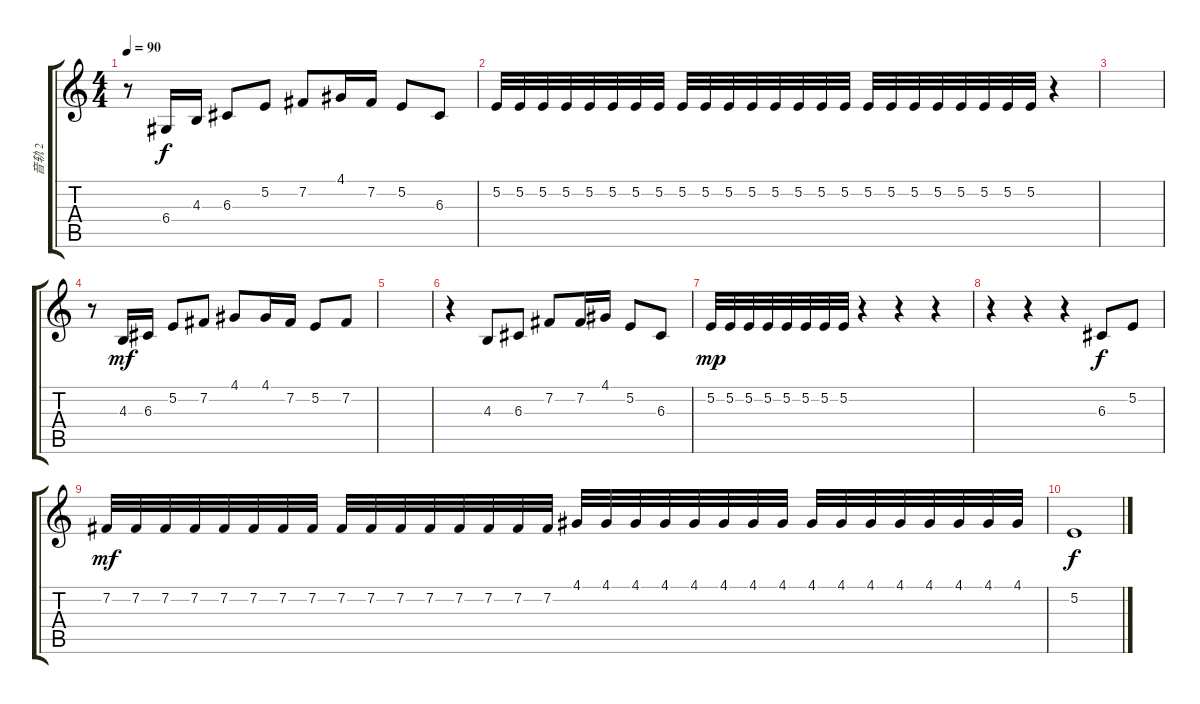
\track ("音轨 2" "音轨 2") {instrument shamisen}
\staff {score tabs}
\tuning (E4 B3 G3 D3 A2 E2) {hide}
\ts (4 4)
\tempo 90
\clef g2
\ks c
r.8{dy f} 6.4.16 4.3.16 6.3.8 5.2.8 7.2.8 4.1.16 7.2.16 5.2.8 6.3.8 |
5.2.32 5.2.32 5.2.32 5.2.32 5.2.32 5.2.32 5.2.32 5.2.32 5.2.32 5.2.32 5.2.32 5.2.32 5.2.32 5.2.32 5.2.32 5.2.32 5.2.32 5.2.32 5.2.32 5.2.32 5.2.32 5.2.32 5.2.32 5.2.32 r.4 |
|
r.8 4.3.16{dy mf} 6.3.16 5.2.8 7.2.8 4.1.8 4.1.16 7.2.16 5.2.8 7.2.8 |
|
r.4 4.3.8 6.3.8 7.2.8 7.2.16 4.1.16 5.2.8 6.3.8 |
5.2.32{dy mp} 5.2.32 5.2.32 5.2.32 5.2.32 5.2.32 5.2.32 5.2.32 r.4 r.4 r.4 |
r.4 r.4 r.4 6.3.8{dy f} 5.2.8 |
7.2.32{dy mf} 7.2.32 7.2.32 7.2.32 7.2.32 7.2.32 7.2.32 7.2.32 7.2.32 7.2.32 7.2.32 7.2.32 7.2.32 7.2.32 7.2.32 7.2.32 4.1.32 4.1.32 4.1.32 4.1.32 4.1.32 4.1.32 4.1.32 4.1.32 4.1.32 4.1.32 4.1.32 4.1.32 4.1.32 4.1.32 4.1.32 4.1.32 |
5.2.1{dy f}
